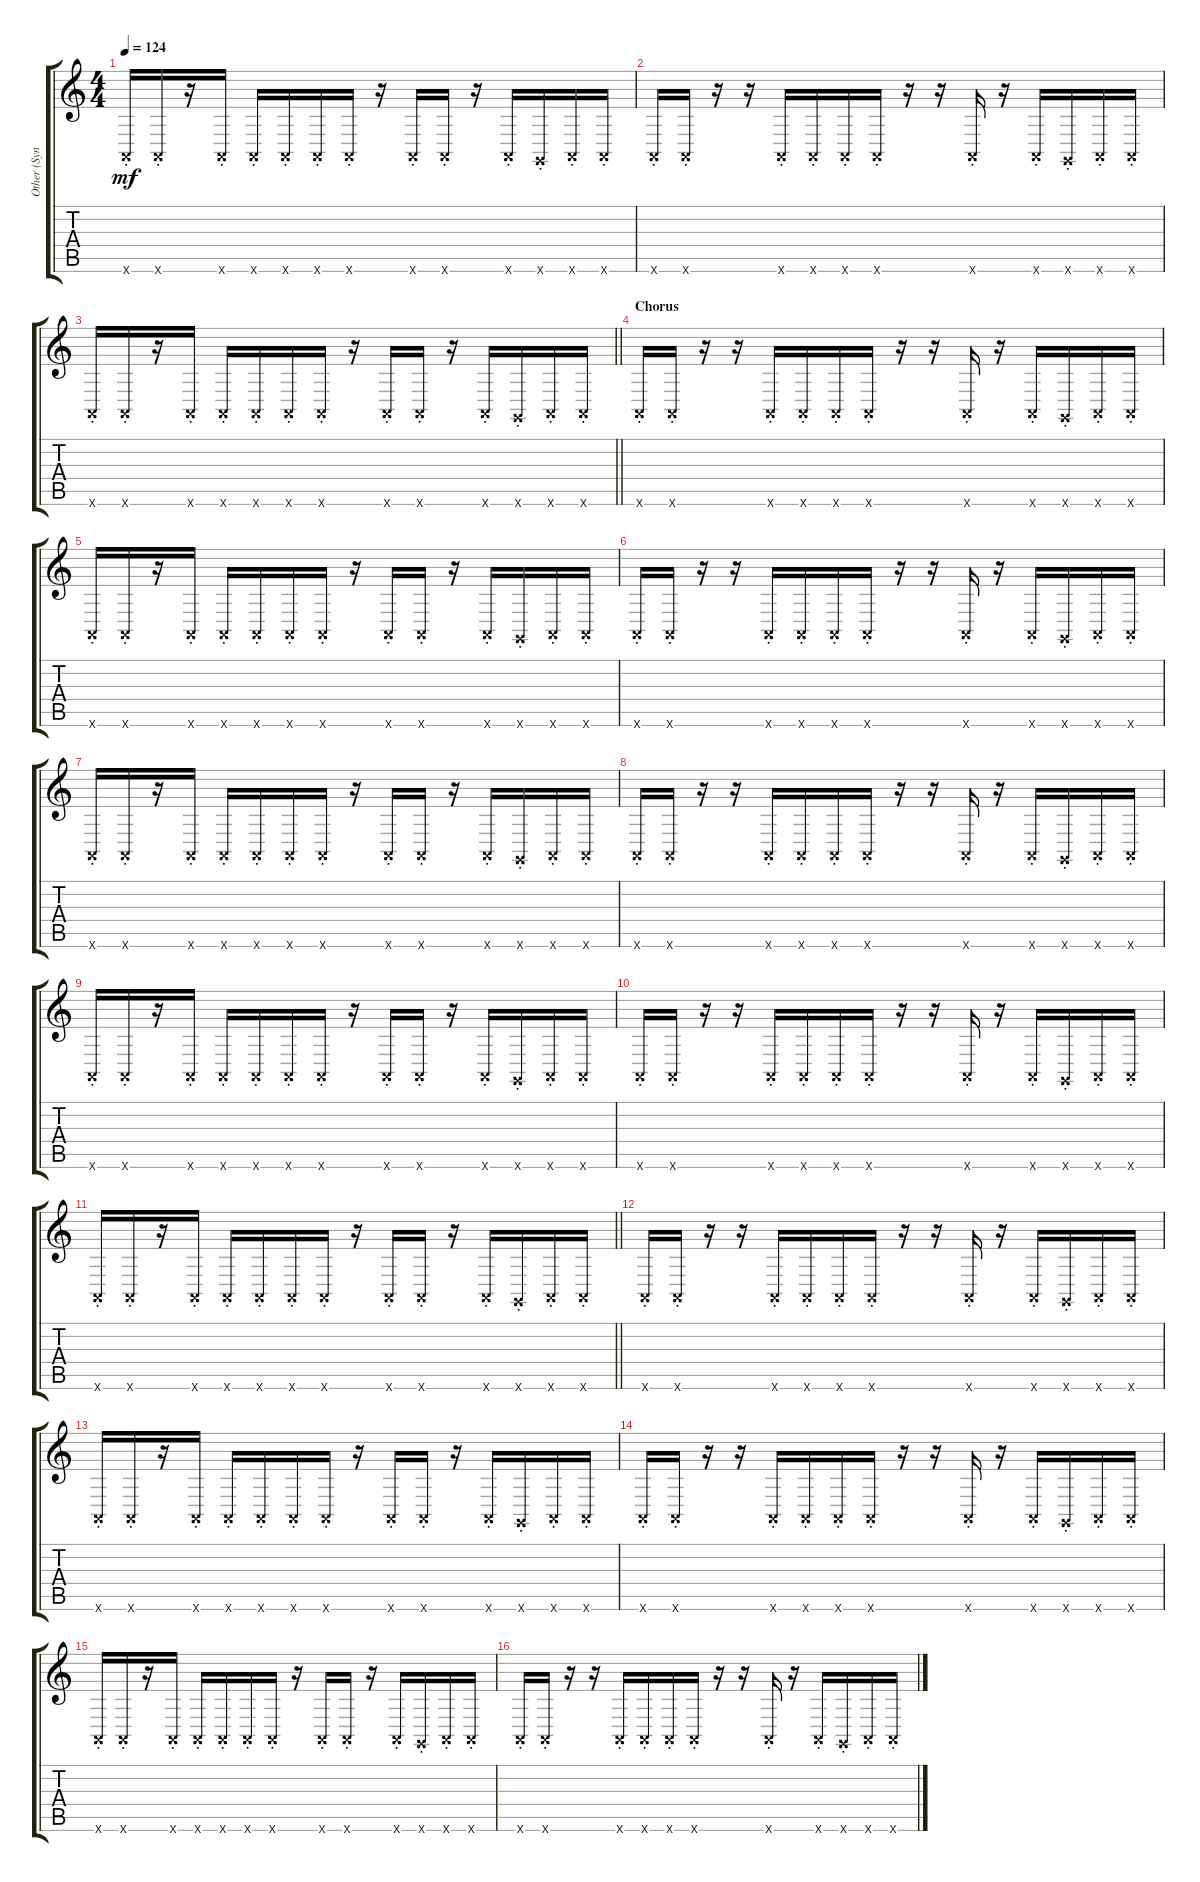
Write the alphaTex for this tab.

\track ("Other (Synthesizer)" "Other (Syn") {instrument lead2sawtooth}
\staff {score tabs}
\tuning (E4 B3 G3 D3 A2 E2) {hide}
\ts (4 4)
\tempo 124
\clef g2
\ks c
5.6{st x}.16{dy mf} 5.6{st x}.16 r.16 5.6{st x}.16 5.6{st x}.16 5.6{st x}.16 5.6{st x}.16 5.6{st x}.16 r.16 5.6{st x}.16 5.6{st x}.16 r.16 5.6{st x}.16 3.6{st x}.16 5.6{st x}.16 5.6{st x}.16 |
5.6{st x}.16 5.6{st x}.16 r.16 r.16 5.6{st x}.16 5.6{st x}.16 5.6{st x}.16 5.6{st x}.16 r.16 r.16 5.6{st x}.16 r.16 5.6{st x}.16 3.6{st x}.16 5.6{st x}.16 5.6{st x}.16 |
\barLineRight lightlight
5.6{st x}.16 5.6{st x}.16 r.16 5.6{st x}.16 5.6{st x}.16 5.6{st x}.16 5.6{st x}.16 5.6{st x}.16 r.16 5.6{st x}.16 5.6{st x}.16 r.16 5.6{st x}.16 3.6{st x}.16 5.6{st x}.16 5.6{st x}.16 |
\section ("" "Chorus")
5.6{st x}.16 5.6{st x}.16 r.16 r.16 5.6{st x}.16 5.6{st x}.16 5.6{st x}.16 5.6{st x}.16 r.16 r.16 5.6{st x}.16 r.16 5.6{st x}.16 3.6{st x}.16 5.6{st x}.16 5.6{st x}.16 |
5.6{st x}.16 5.6{st x}.16 r.16 5.6{st x}.16 5.6{st x}.16 5.6{st x}.16 5.6{st x}.16 5.6{st x}.16 r.16 5.6{st x}.16 5.6{st x}.16 r.16 5.6{st x}.16 3.6{st x}.16 5.6{st x}.16 5.6{st x}.16 |
5.6{st x}.16 5.6{st x}.16 r.16 r.16 5.6{st x}.16 5.6{st x}.16 5.6{st x}.16 5.6{st x}.16 r.16 r.16 5.6{st x}.16 r.16 5.6{st x}.16 3.6{st x}.16 5.6{st x}.16 5.6{st x}.16 |
5.6{st x}.16 5.6{st x}.16 r.16 5.6{st x}.16 5.6{st x}.16 5.6{st x}.16 5.6{st x}.16 5.6{st x}.16 r.16 5.6{st x}.16 5.6{st x}.16 r.16 5.6{st x}.16 3.6{st x}.16 5.6{st x}.16 5.6{st x}.16 |
5.6{st x}.16 5.6{st x}.16 r.16 r.16 5.6{st x}.16 5.6{st x}.16 5.6{st x}.16 5.6{st x}.16 r.16 r.16 5.6{st x}.16 r.16 5.6{st x}.16 3.6{st x}.16 5.6{st x}.16 5.6{st x}.16 |
5.6{st x}.16 5.6{st x}.16 r.16 5.6{st x}.16 5.6{st x}.16 5.6{st x}.16 5.6{st x}.16 5.6{st x}.16 r.16 5.6{st x}.16 5.6{st x}.16 r.16 5.6{st x}.16 3.6{st x}.16 5.6{st x}.16 5.6{st x}.16 |
5.6{st x}.16 5.6{st x}.16 r.16 r.16 5.6{st x}.16 5.6{st x}.16 5.6{st x}.16 5.6{st x}.16 r.16 r.16 5.6{st x}.16 r.16 5.6{st x}.16 3.6{st x}.16 5.6{st x}.16 5.6{st x}.16 |
\barLineRight lightlight
5.6{st x}.16 5.6{st x}.16 r.16 5.6{st x}.16 5.6{st x}.16 5.6{st x}.16 5.6{st x}.16 5.6{st x}.16 r.16 5.6{st x}.16 5.6{st x}.16 r.16 5.6{st x}.16 3.6{st x}.16 5.6{st x}.16 5.6{st x}.16 |
5.6{st x}.16 5.6{st x}.16 r.16 r.16 5.6{st x}.16 5.6{st x}.16 5.6{st x}.16 5.6{st x}.16 r.16 r.16 5.6{st x}.16 r.16 5.6{st x}.16 3.6{st x}.16 5.6{st x}.16 5.6{st x}.16 |
5.6{st x}.16 5.6{st x}.16 r.16 5.6{st x}.16 5.6{st x}.16 5.6{st x}.16 5.6{st x}.16 5.6{st x}.16 r.16 5.6{st x}.16 5.6{st x}.16 r.16 5.6{st x}.16 3.6{st x}.16 5.6{st x}.16 5.6{st x}.16 |
5.6{st x}.16 5.6{st x}.16 r.16 r.16 5.6{st x}.16 5.6{st x}.16 5.6{st x}.16 5.6{st x}.16 r.16 r.16 5.6{st x}.16 r.16 5.6{st x}.16 3.6{st x}.16 5.6{st x}.16 5.6{st x}.16 |
5.6{st x}.16 5.6{st x}.16 r.16 5.6{st x}.16 5.6{st x}.16 5.6{st x}.16 5.6{st x}.16 5.6{st x}.16 r.16 5.6{st x}.16 5.6{st x}.16 r.16 5.6{st x}.16 3.6{st x}.16 5.6{st x}.16 5.6{st x}.16 |
5.6{st x}.16 5.6{st x}.16 r.16 r.16 5.6{st x}.16 5.6{st x}.16 5.6{st x}.16 5.6{st x}.16 r.16 r.16 5.6{st x}.16 r.16 5.6{st x}.16 3.6{st x}.16 5.6{st x}.16 5.6{st x}.16
